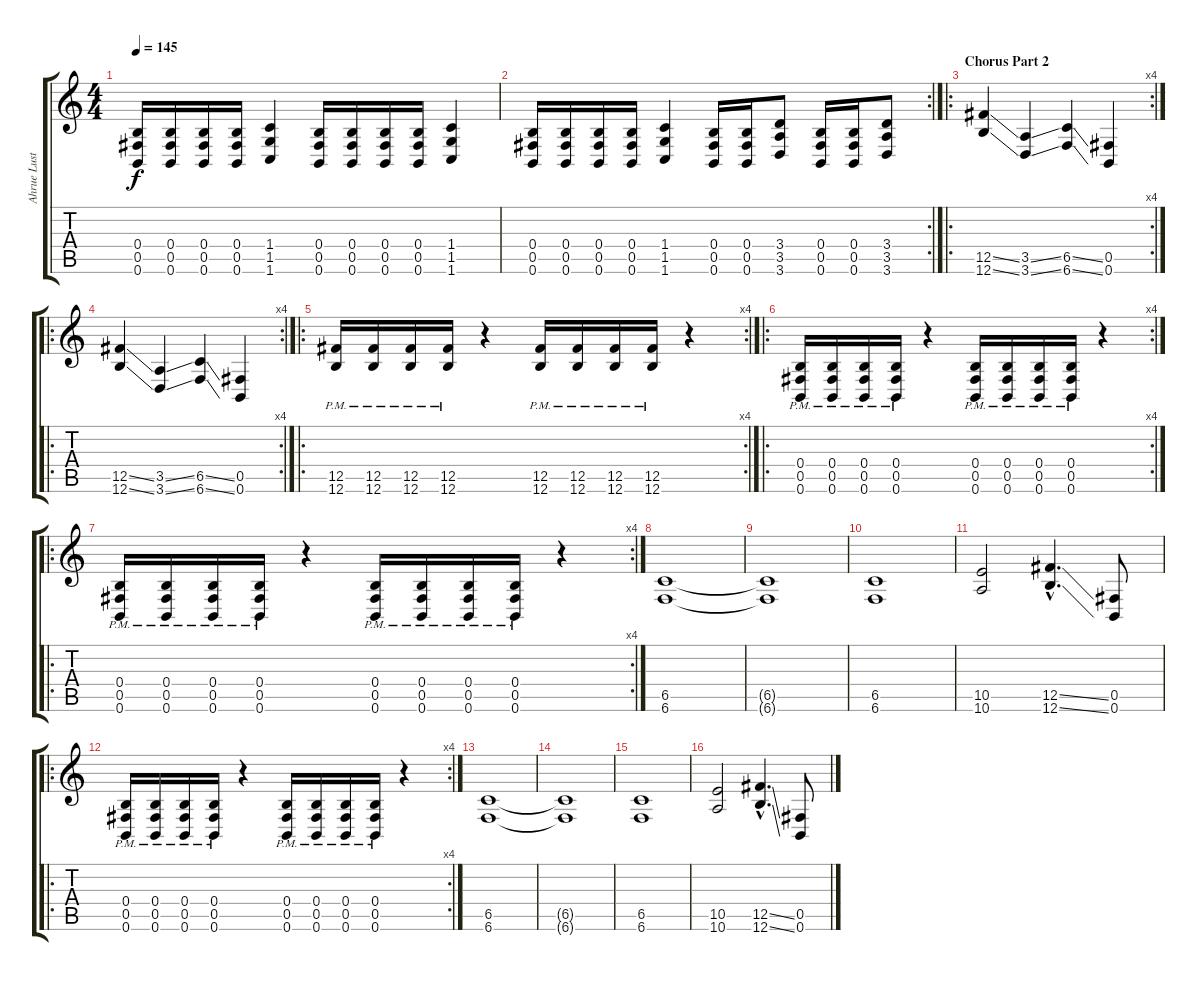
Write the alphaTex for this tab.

\track ("Ahrue Luster" "Ahrue Lust") {instrument distortionguitar}
\staff {score tabs}
\tuning (Db4 Ab3 E3 B2 Gb2 B1) {hide}
\ts (4 4)
\tempo 145
\clef g2
\ks c
(0.4 0.5 0.6).16{dy f} (0.4 0.5 0.6).16 (0.4 0.5 0.6).16 (0.4 0.5 0.6).16 (1.4 1.5 1.6).4 (0.4 0.5 0.6).16 (0.4 0.5 0.6).16 (0.4 0.5 0.6).16 (0.4 0.5 0.6).16 (1.4 1.5 1.6).4 |
\rc 2
(0.4 0.5 0.6).16 (0.4 0.5 0.6).16 (0.4 0.5 0.6).16 (0.4 0.5 0.6).16 (1.4 1.5 1.6).4 (0.4 0.5 0.6).16 (0.4 0.5 0.6).16 (3.4 3.5 3.6).8 (0.4 0.5 0.6).16 (0.4 0.5 0.6).16 (3.4 3.5 3.6).8 |
\ro
\rc 4
\section ("" "Chorus Part 2")
(12.5{ss} 12.6{ss}).4 (3.5{ss} 3.6{ss}).4 (6.5{ss} 6.6{ss}).4 (0.5 0.6).4 |
\ro
\rc 4
(12.5{ss} 12.6{ss}).4 (3.5{ss} 3.6{ss}).4 (6.5{ss} 6.6{ss}).4 (0.5 0.6).4 |
\ro
\rc 4
(12.5{pm} 12.6{pm}).16 (12.5{pm} 12.6{pm}).16 (12.5{pm} 12.6{pm}).16 (12.5{pm} 12.6{pm}).16 r.4 (12.5{pm} 12.6{pm}).16 (12.5{pm} 12.6{pm}).16 (12.5{pm} 12.6{pm}).16 (12.5{pm} 12.6{pm}).16 r.4 |
\ro
\rc 4
(0.4{pm} 0.5{pm} 0.6{pm}).16 (0.4{pm} 0.5{pm} 0.6{pm}).16 (0.4{pm} 0.5{pm} 0.6{pm}).16 (0.4{pm} 0.5{pm} 0.6{pm}).16 r.4 (0.4{pm} 0.5{pm} 0.6{pm}).16 (0.4{pm} 0.5{pm} 0.6{pm}).16 (0.4{pm} 0.5{pm} 0.6{pm}).16 (0.4{pm} 0.5{pm} 0.6{pm}).16 r.4 |
\ro
\rc 4
(0.4{pm} 0.5{pm} 0.6{pm}).16 (0.4{pm} 0.5{pm} 0.6{pm}).16 (0.4{pm} 0.5{pm} 0.6{pm}).16 (0.4{pm} 0.5{pm} 0.6{pm}).16 r.4 (0.4{pm} 0.5{pm} 0.6{pm}).16 (0.4{pm} 0.5{pm} 0.6{pm}).16 (0.4{pm} 0.5{pm} 0.6{pm}).16 (0.4{pm} 0.5{pm} 0.6{pm}).16 r.4 |
(6.5 6.6).1 |
(6.5{t} 6.6{t}).1 |
(6.5 6.6).1 |
(10.5 10.6).2 (12.5{ss hac} 12.6{ss hac}).4{d} (0.5 0.6).8 |
\ro
\rc 4
(0.4{pm} 0.5{pm} 0.6{pm}).16 (0.4{pm} 0.5{pm} 0.6{pm}).16 (0.4{pm} 0.5{pm} 0.6{pm}).16 (0.4{pm} 0.5{pm} 0.6{pm}).16 r.4 (0.4{pm} 0.5{pm} 0.6{pm}).16 (0.4{pm} 0.5{pm} 0.6{pm}).16 (0.4{pm} 0.5{pm} 0.6{pm}).16 (0.4{pm} 0.5{pm} 0.6{pm}).16 r.4 |
(6.5 6.6).1 |
(6.5{t} 6.6{t}).1 |
(6.5 6.6).1 |
(10.5 10.6).2 (12.5{ss hac} 12.6{ss hac}).4{d} (0.5 0.6).8
